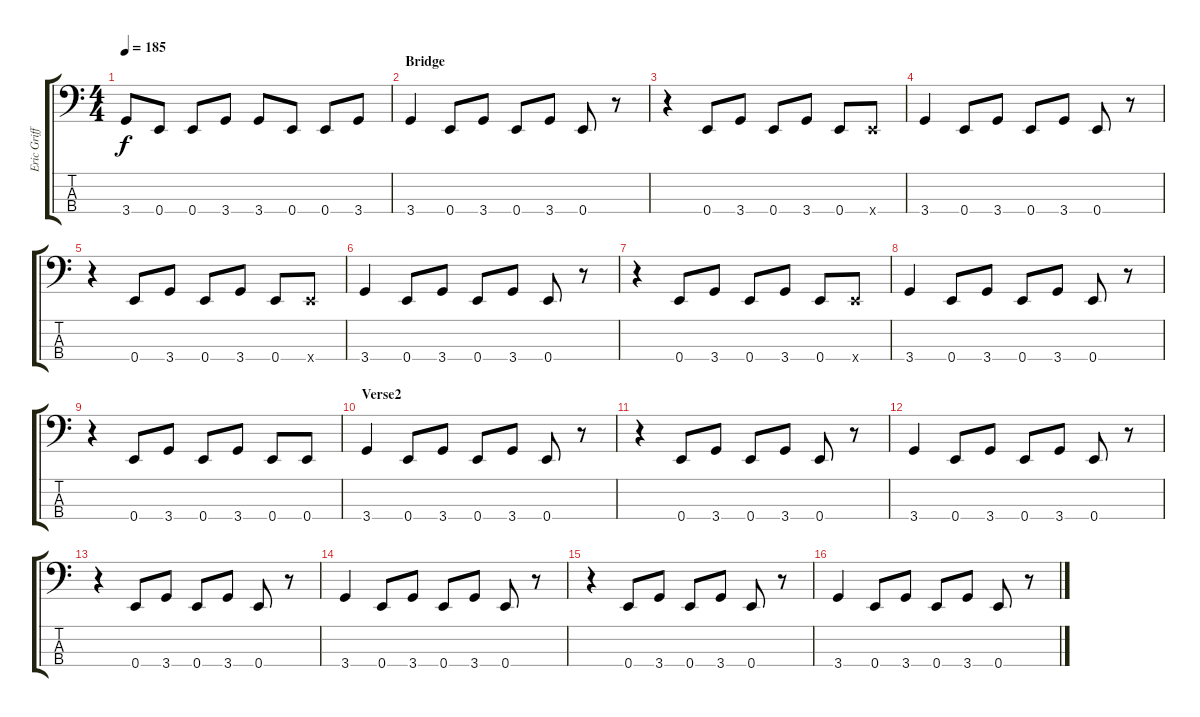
\track ("Eric Griffin" "Eric Griff") {instrument electricbasspick}
\staff {score tabs}
\tuning (G2 D2 A1 E1) {hide}
\ts (4 4)
\tempo 185
\clef f4
\ks c
3.4.8{dy f} 0.4.8 0.4.8 3.4.8 3.4.8 0.4.8 0.4.8 3.4.8 |
\section ("" "Bridge")
3.4.4 0.4.8 3.4.8 0.4.8 3.4.8 0.4.8 r.8 |
r.4 0.4.8 3.4.8 0.4.8 3.4.8 0.4.8 0.4{x}.8 |
3.4.4 0.4.8 3.4.8 0.4.8 3.4.8 0.4.8 r.8 |
r.4 0.4.8 3.4.8 0.4.8 3.4.8 0.4.8 0.4{x}.8 |
3.4.4 0.4.8 3.4.8 0.4.8 3.4.8 0.4.8 r.8 |
r.4 0.4.8 3.4.8 0.4.8 3.4.8 0.4.8 0.4{x}.8 |
3.4.4 0.4.8 3.4.8 0.4.8 3.4.8 0.4.8 r.8 |
r.4 0.4.8 3.4.8 0.4.8 3.4.8 0.4.8 0.4.8 |
\section ("" "Verse2")
3.4.4 0.4.8 3.4.8 0.4.8 3.4.8 0.4.8 r.8 |
r.4 0.4.8 3.4.8 0.4.8 3.4.8 0.4.8 r.8 |
3.4.4 0.4.8 3.4.8 0.4.8 3.4.8 0.4.8 r.8 |
r.4 0.4.8 3.4.8 0.4.8 3.4.8 0.4.8 r.8 |
3.4.4 0.4.8 3.4.8 0.4.8 3.4.8 0.4.8 r.8 |
r.4 0.4.8 3.4.8 0.4.8 3.4.8 0.4.8 r.8 |
3.4.4 0.4.8 3.4.8 0.4.8 3.4.8 0.4.8 r.8
